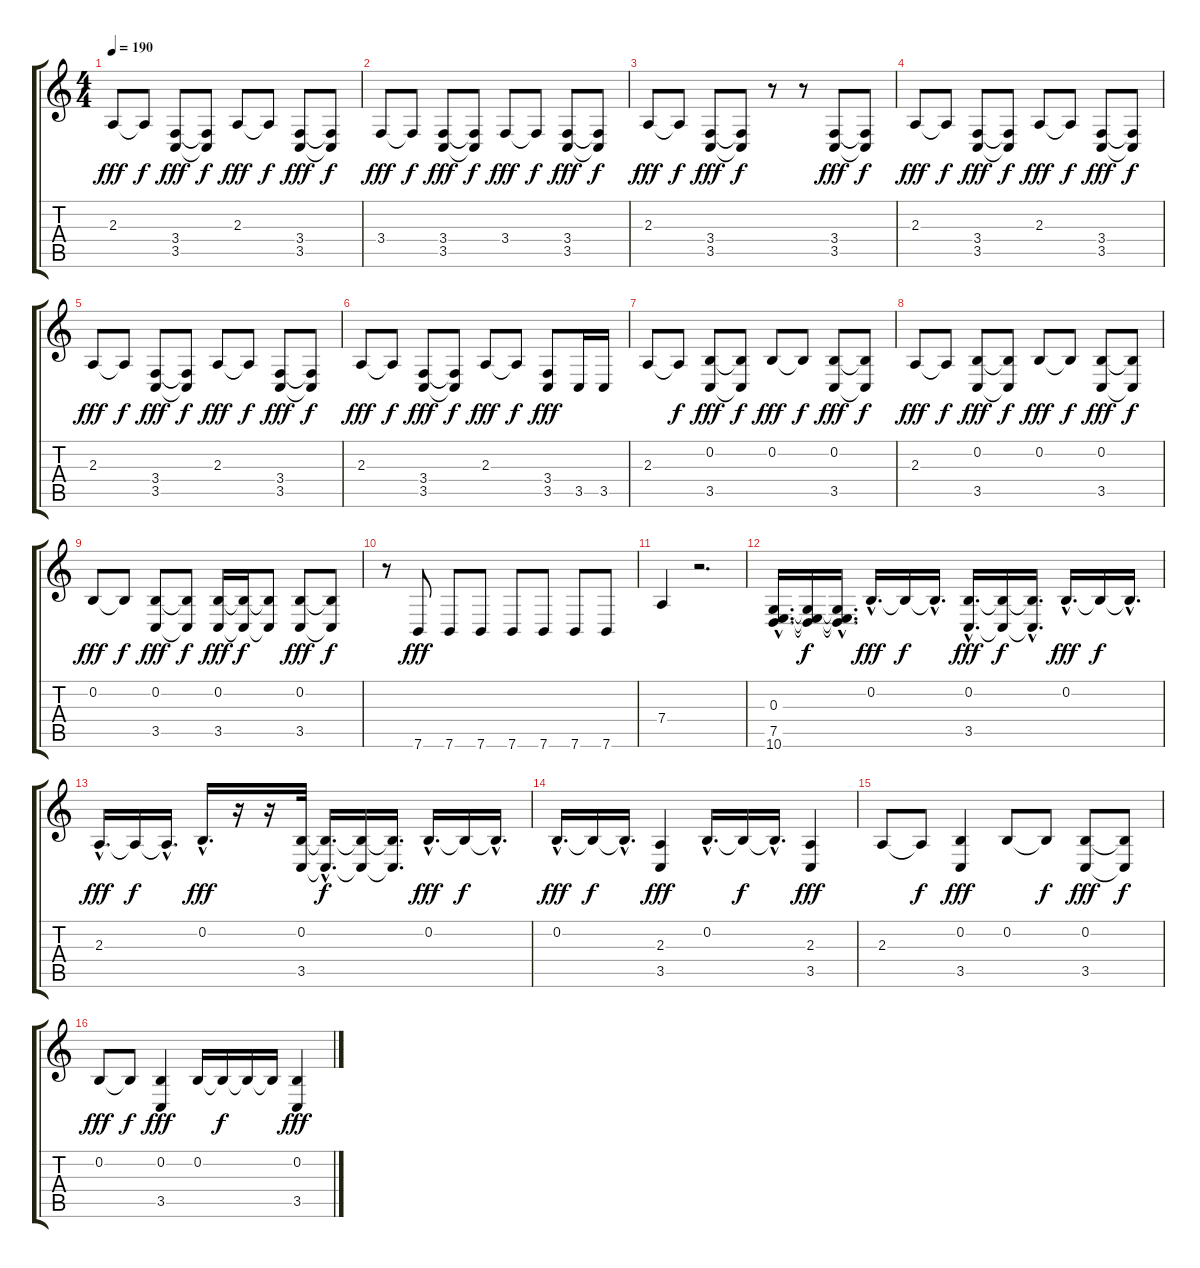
\track "" {instrument dulcimer}
\staff {score tabs}
\tuning (E4 B3 G3 D3 A2 E2) {hide}
\ts (4 4)
\tempo 190
\clef g2
\ks c
2.3.8{dy fff} 2.3{t}.8{dy f} (3.4 3.5).8{dy fff} (3.4{t} 3.5{t}).8{dy f} 2.3.8{dy fff} 2.3{t}.8{dy f} (3.4 3.5).8{dy fff} (3.4{t} 3.5{t}).8{dy f} |
3.4.8{dy fff} 3.4{t}.8{dy f} (3.4 3.5).8{dy fff} (3.4{t} 3.5{t}).8{dy f} 3.4.8{dy fff} 3.4{t}.8{dy f} (3.4 3.5).8{dy fff} (3.4{t} 3.5{t}).8{dy f} |
2.3.8{dy fff} 2.3{t}.8{dy f} (3.4 3.5).8{dy fff} (3.4{t} 3.5{t}).8{dy f} r.8 r.8 (3.4 3.5).8{dy fff} (3.4{t} 3.5{t}).8{dy f} |
2.3.8{dy fff} 2.3{t}.8{dy f} (3.4 3.5).8{dy fff} (3.4{t} 3.5{t}).8{dy f} 2.3.8{dy fff} 2.3{t}.8{dy f} (3.4 3.5).8{dy fff} (3.4{t} 3.5{t}).8{dy f} |
2.3.8{dy fff} 2.3{t}.8{dy f} (3.4 3.5).8{dy fff} (3.4{t} 3.5{t}).8{dy f} 2.3.8{dy fff} 2.3{t}.8{dy f} (3.4 3.5).8{dy fff} (3.4{t} 3.5{t}).8{dy f} |
2.3.8{dy fff} 2.3{t}.8{dy f} (3.4 3.5).8{dy fff} (3.4{t} 3.5{t}).8{dy f} 2.3.8{dy fff} 2.3{t}.8{dy f} (3.4 3.5).8{dy fff} 3.5.16 3.5.16 |
2.3.8 2.3{t}.8{dy f} (0.2 3.5).8{dy fff} (0.2{t} 3.5{t}).8{dy f} 0.2.8{dy fff} 0.2{t}.8{dy f} (0.2 3.5).8{dy fff} (0.2{t} 3.5{t}).8{dy f} |
2.3.8{dy fff} 2.3{t}.8{dy f} (0.2 3.5).8{dy fff} (0.2{t} 3.5{t}).8{dy f} 0.2.8{dy fff} 0.2{t}.8{dy f} (0.2 3.5).8{dy fff} (0.2{t} 3.5{t}).8{dy f} |
0.2.8{dy fff} 0.2{t}.8{dy f} (0.2 3.5).8{dy fff} (0.2{t} 3.5{t}).8{dy f} (0.2 3.5).16{dy fff} (0.2{t} 3.5{t}).16{dy f} (0.2{t} 3.5{t}).8 (0.2 3.5).8{dy fff} (0.2{t} 3.5{t}).8{dy f} |
r.8 7.6.8{dy fff} 7.6.8 7.6.8 7.6.8 7.6.8 7.6.8 7.6.8 |
7.4.4 r.2{d} |
(0.3{hac} 7.5{hac} 10.6{hac}).16{d} (0.3{t} 7.5{t} 10.6{t}).16{dy f} (0.3{hac t} 7.5{hac t} 10.6{hac t}).16{d} 0.2{hac}.16{d dy fff} 0.2{t}.16{dy f} 0.2{hac t}.16{d} (0.2{hac} 3.5{hac}).16{d dy fff} (0.2{t} 3.5{t}).16{dy f} (0.2{hac t} 3.5{t}).16{d} 0.2{hac}.16{d dy fff} 0.2{t}.16{dy f} 0.2{hac t}.16{d} |
2.3{hac}.16{d dy fff} 2.3{t}.16{dy f} 2.3{hac t}.16{d} 0.2{hac}.16{d dy fff} r.16 r.16 (0.2 3.5).32 (0.2{hac t} 3.5{hac t}).16{d dy f} (0.2{t} 3.5{t}).16 (0.2{t} 3.5{t}).16{d} 0.2{hac}.16{d dy fff} 0.2{t}.16{dy f} 0.2{hac t}.16{d} |
0.2{hac}.16{d dy fff} 0.2{t}.16{dy f} 0.2{hac t}.16{d} (2.3 3.5).4{dy fff} 0.2{hac}.16{d} 0.2{t}.16{dy f} 0.2{hac t}.16{d} (2.3 3.5).4{dy fff} |
2.3.8 2.3{t}.8{dy f} (0.2 3.5).4{dy fff} 0.2.8 0.2{t}.8{dy f} (0.2 3.5).8{dy fff} (0.2{t} 3.5{t}).8{dy f} |
0.2.8{dy fff} 0.2{t}.8{dy f} (0.2 3.5).4{dy fff} 0.2.16 0.2{t}.16{dy f} 0.2{t}.16 0.2{t}.16 (0.2 3.5).4{dy fff}
